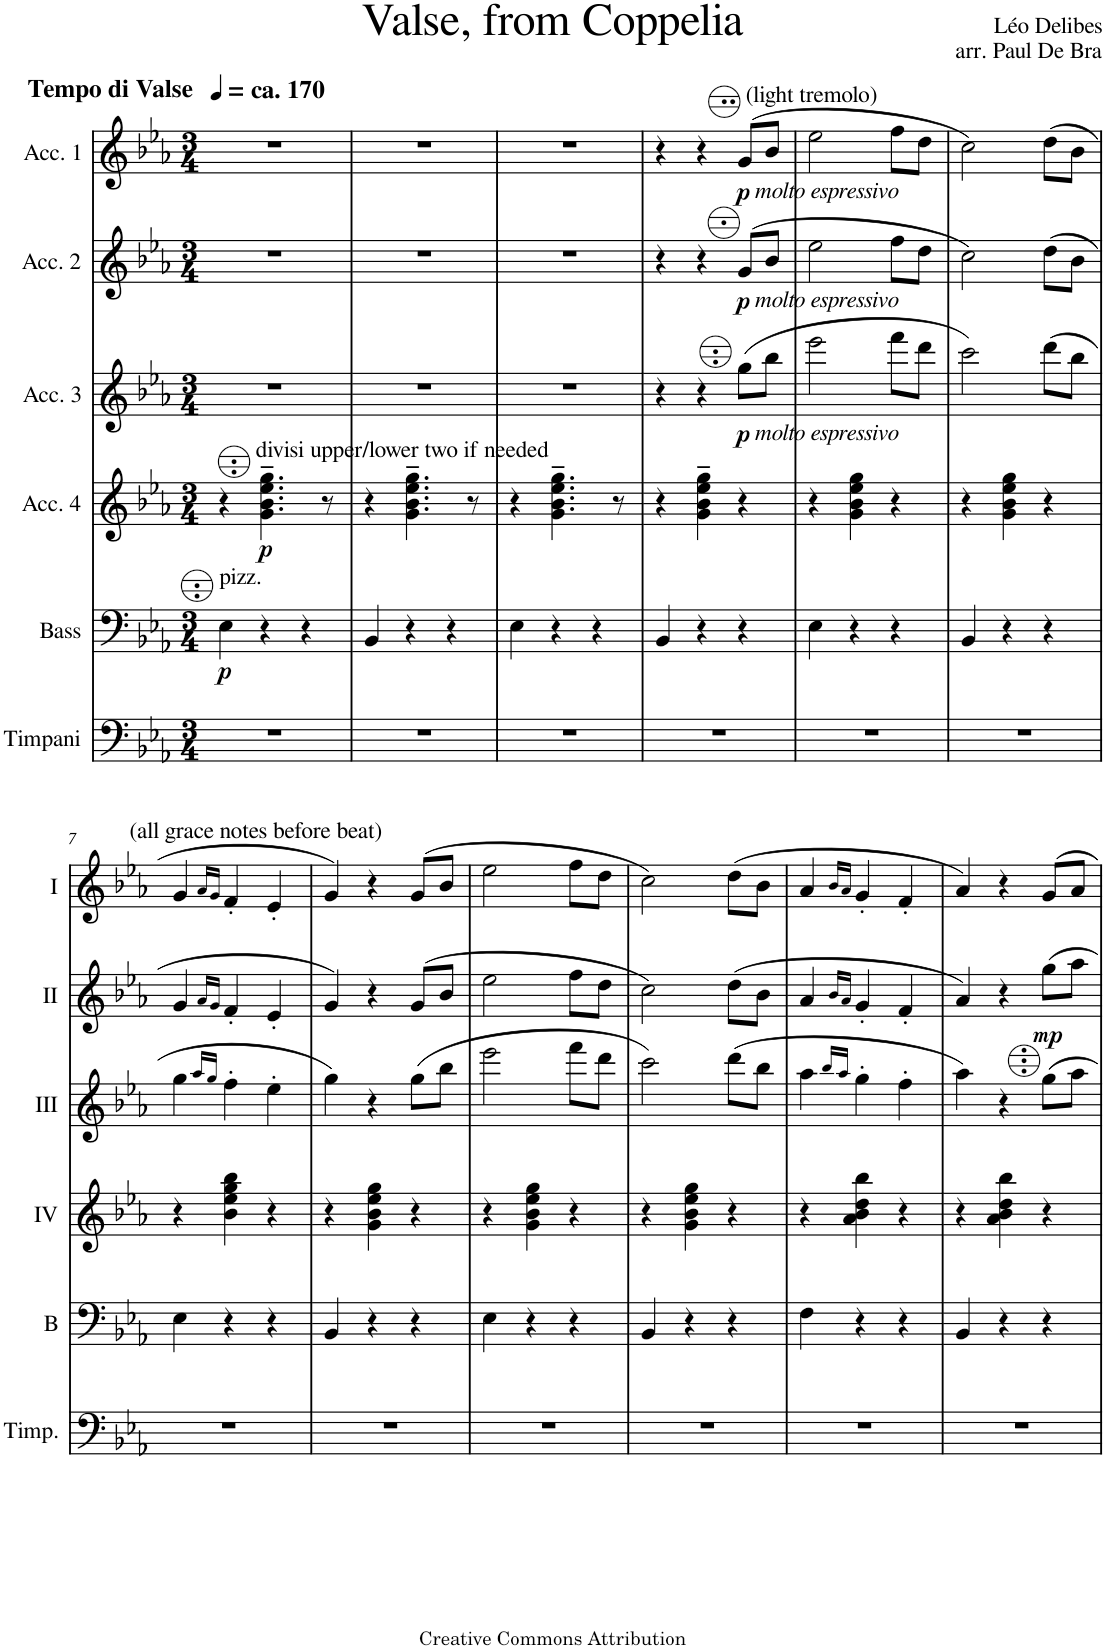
**kern	**kern	**dynam	**kern	**dynam	**kern	**dynam	**kern	**dynam	**kern	**dynam
*part6	*part5	*part5	*part4	*part4	*part3	*part3	*part2	*part2	*part1	*part1
*staff6	*staff5	*staff5	*staff4	*staff4	*staff3	*staff3	*staff2	*staff2	*staff1	*staff1
*I"Timpani	*I"Bass	*	*I"Acc. 4	*	*I"Acc. 3	*	*I"Acc. 2	*	*I"Acc. 1	*
*I'Timp.	*I'B	*	*	*	*	*	*	*	*	*
*clefF4	*clefF4	*	*clefG2	*	*clefG2	*	*clefG2	*	*clefG2	*
*	*Trd7c12	*	*Trd7c12	*	*Trd7c12	*	*	*	*	*
*k[b-e-a-]	*k[b-e-a-]	*	*k[b-e-a-]	*	*k[b-e-a-]	*	*k[b-e-a-]	*	*k[b-e-a-]	*
*M3/4	*M3/4	*	*M3/4	*	*M3/4	*	*M3/4	*	*M3/4	*
=1	=1	=1	=1	=1	=1	=1	=1	=1	=1	=1
!	!	!	!	!	!	!	!	!	!LO:TX:a:B:t=ca. 170	!
!	!	!	!	!	!	!	!	!	!LO:TX:a:B:t=Tempo di Valse	!
!	!LO:TX:a:t=pizz.	!	!	!	!	!	!	!	!	!
!	!	!LO:DY:b	!	!	!	!	!	!	!	!
2.r	4E-\	p	4r	.	2.r	.	2.r	.	2.r	.
!	!	!	!LO:TX:a:t=divisi upper/lower two if needed	!	!	!	!	!	!	!
!	!	!	!	!LO:DY:b	!	!	!	!	!	!
.	4r	.	4.g\~ 4.b-\~ 4.ee-\~ 4.gg\~	p	.	.	.	.	.	.
.	4r	.	.	.	.	.	.	.	.	.
.	.	.	8r	.	.	.	.	.	.	.
=2	=2	=2	=2	=2	=2	=2	=2	=2	=2	=2
2.r	4BB-/	.	4r	.	2.r	.	2.r	.	2.r	.
.	4r	.	4.g\~ 4.b-\~ 4.ee-\~ 4.gg\~	.	.	.	.	.	.	.
.	4r	.	.	.	.	.	.	.	.	.
.	.	.	8r	.	.	.	.	.	.	.
=3	=3	=3	=3	=3	=3	=3	=3	=3	=3	=3
2.r	4E-\	.	4r	.	2.r	.	2.r	.	2.r	.
.	4r	.	4.g\~ 4.b-\~ 4.ee-\~ 4.gg\~	.	.	.	.	.	.	.
.	4r	.	.	.	.	.	.	.	.	.
.	.	.	8r	.	.	.	.	.	.	.
=4	=4	=4	=4	=4	=4	=4	=4	=4	=4	=4
2.r	4BB-/	.	4r	.	4r	.	4r	.	4r	.
.	4r	.	4g\~ 4b-\~ 4ee-\~ 4gg\~	.	4r	.	4r	.	4r	.
!	!	!	!	!	!	!	!	!	!LO:TX:a:t=(light tremolo)	!
!	!	!	!	!	!	!	!	!	!LO:TX:b:i:t=molto espressivo	!
!	!	!	!	!	!	!	!LO:TX:b:i:t=molto espressivo	!	!	!
!	!	!	!	!	!LO:TX:b:i:t=molto espressivo	!	!	!	!	!
!	!	!	!	!	!	!LO:DY:b	!	!LO:DY:b	!	!LO:DY:b
.	4r	.	4r	.	(8gg\L	p	(8g/L	p	(8g/L	p
.	.	.	.	.	8bb-\J	.	8b-/J	.	8b-/J	.
=5	=5	=5	=5	=5	=5	=5	=5	=5	=5	=5
2.r	4E-\	.	4r	.	2eee-\	.	2ee-\	.	2ee-\	.
.	4r	.	4g\ 4b-\ 4ee-\ 4gg\	.	.	.	.	.	.	.
.	4r	.	4r	.	8fff\L	.	8ff\L	.	8ff\L	.
.	.	.	.	.	8ddd\J	.	8dd\J	.	8dd\J	.
=6	=6	=6	=6	=6	=6	=6	=6	=6	=6	=6
2.r	4BB-/	.	4r	.	2ccc\)	.	2cc\)	.	2cc\)	.
.	4r	.	4g\ 4b-\ 4ee-\ 4gg\	.	.	.	.	.	.	.
.	4r	.	4r	.	(8ddd\L	.	(8dd\L	.	(8dd\L	.
.	.	.	.	.	8bb-\J	.	8b-\J	.	8b-\J	.
!!LO:LB:g=z
=7	=7	=7	=7	=7	=7	=7	=7	=7	=7	=7
!	!	!	!	!	!	!	!	!	!LO:TX:a:t=(all grace notes before beat)	!
2.r	4E-\	.	4r	.	4gg\	.	4g/	.	4g/	.
.	.	.	.	.	16qaa-/LL	.	16qa-/LL	.	16qa-/LL	.
.	.	.	.	.	16qgg/JJ	.	16qg/JJ	.	16qg/JJ	.
.	4r	.	4b-\ 4ee-\ 4gg\ 4bb-\	.	4ff'\	.	4f'/	.	4f'/	.
.	4r	.	4r	.	4ee-'\	.	4e-'/	.	4e-'/	.
=8	=8	=8	=8	=8	=8	=8	=8	=8	=8	=8
2.r	4BB-/	.	4r	.	4gg\)	.	4g/)	.	4g/)	.
.	4r	.	4g\ 4b-\ 4ee-\ 4gg\	.	4r	.	4r	.	4r	.
.	4r	.	4r	.	(8gg\L	.	(8g/L	.	(8g/L	.
.	.	.	.	.	8bb-\J	.	8b-/J	.	8b-/J	.
=9	=9	=9	=9	=9	=9	=9	=9	=9	=9	=9
2.r	4E-\	.	4r	.	2eee-\	.	2ee-\	.	2ee-\	.
.	4r	.	4g\ 4b-\ 4ee-\ 4gg\	.	.	.	.	.	.	.
.	4r	.	4r	.	8fff\L	.	8ff\L	.	8ff\L	.
.	.	.	.	.	8ddd\J	.	8dd\J	.	8dd\J	.
=10	=10	=10	=10	=10	=10	=10	=10	=10	=10	=10
2.r	4BB-/	.	4r	.	2ccc\)	.	2cc\)	.	2cc\)	.
.	4r	.	4g\ 4b-\ 4ee-\ 4gg\	.	.	.	.	.	.	.
.	4r	.	4r	.	(8ddd\L	.	(8dd\L	.	(8dd\L	.
.	.	.	.	.	8bb-\J	.	8b-\J	.	8b-\J	.
=11	=11	=11	=11	=11	=11	=11	=11	=11	=11	=11
2.r	4F\	.	4r	.	4aa-\	.	4a-/	.	4a-/	.
.	.	.	.	.	16qbb-/LL	.	16qb-/LL	.	16qb-/LL	.
.	.	.	.	.	16qaa-/JJ	.	16qa-/JJ	.	16qa-/JJ	.
.	4r	.	4a-\ 4b-\ 4dd\ 4bb-\	.	4gg'\	.	4g'/	.	4g'/	.
.	4r	.	4r	.	4ff'\	.	4f'/	.	4f'/	.
=12	=12	=12	=12	=12	=12	=12	=12	=12	=12	=12
2.r	4BB-/	.	4r	.	4aa-\)	.	4a-/)	.	4a-/)	.
.	4r	.	4a-\ 4b-\ 4dd\ 4bb-\	.	4r	.	4r	.	4r	.
!	!	!	!	!	!	!	!	!LO:DY:b	!	!
.	4r	.	4r	.	8gg\L	.	8gg\L	mp	8g/L	.
.	.	.	.	.	8aa-\J	.	8aa-\J	.	8a-/J	.
=	=	=	=	=	=	=	=	=	=	=
*-	*-	*-	*-	*-	*-	*-	*-	*-	*-	*-
